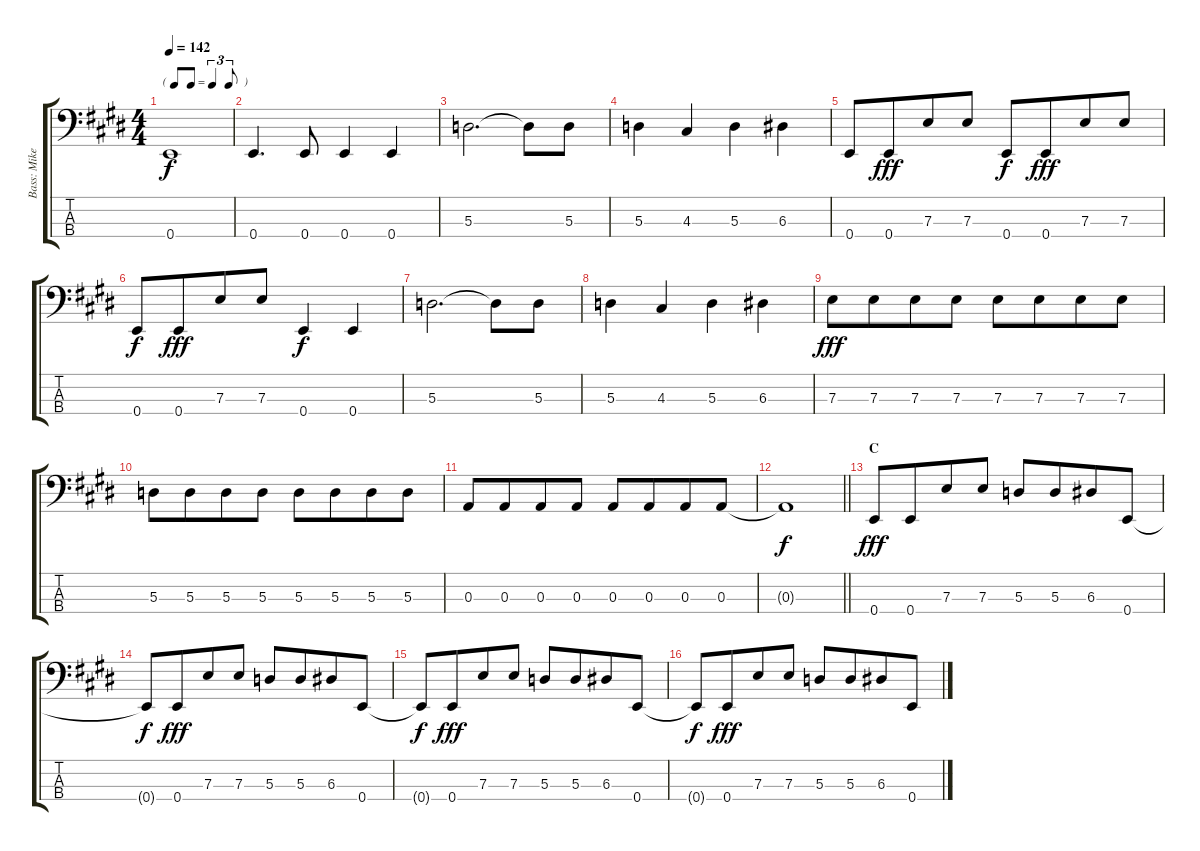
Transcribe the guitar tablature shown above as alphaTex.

\track ("Bass: Mike" "Bass: Mike") {instrument electricbassfinger}
\staff {score tabs}
\tuning (G2 D2 A1 E1) {hide}
\ts (4 4)
\tf triplet8th
\tempo 142
\clef f4
\ks e
0.4.1{dy f} |
0.4.4{d} 0.4.8 0.4.4 0.4.4 |
5.3.2{d} 5.3{t}.8 5.3.8 |
5.3.4 4.3.4 5.3.4 6.3.4 |
0.4.8 0.4.8{dy fff beam merge} 7.3.8 7.3.8 0.4.8{dy f} 0.4.8{dy fff beam merge} 7.3.8 7.3.8 |
0.4.8{dy f} 0.4.8{dy fff beam merge} 7.3.8 7.3.8 0.4.4{dy f} 0.4.4 |
5.3.2{d} 5.3{t}.8 5.3.8 |
5.3.4 4.3.4 5.3.4 6.3.4 |
7.3.8{dy fff} 7.3.8{beam merge} 7.3.8 7.3.8 7.3.8 7.3.8{beam merge} 7.3.8 7.3.8 |
5.3.8 5.3.8{beam merge} 5.3.8 5.3.8 5.3.8 5.3.8{beam merge} 5.3.8 5.3.8 |
0.3.8 0.3.8{beam merge} 0.3.8 0.3.8 0.3.8 0.3.8{beam merge} 0.3.8 0.3.8 |
\barLineRight lightlight
0.3{t}.1{dy f} |
\section ("" "C")
0.4.8{dy fff} 0.4.8{beam merge} 7.3.8 7.3.8 5.3.8 5.3.8{beam merge} 6.3.8 0.4.8 |
0.4{t}.8{dy f} 0.4.8{dy fff beam merge} 7.3.8 7.3.8 5.3.8 5.3.8{beam merge} 6.3.8 0.4.8 |
0.4{t}.8{dy f} 0.4.8{dy fff beam merge} 7.3.8 7.3.8 5.3.8 5.3.8{beam merge} 6.3.8 0.4.8 |
0.4{t}.8{dy f} 0.4.8{dy fff beam merge} 7.3.8 7.3.8 5.3.8 5.3.8{beam merge} 6.3.8 0.4.8
